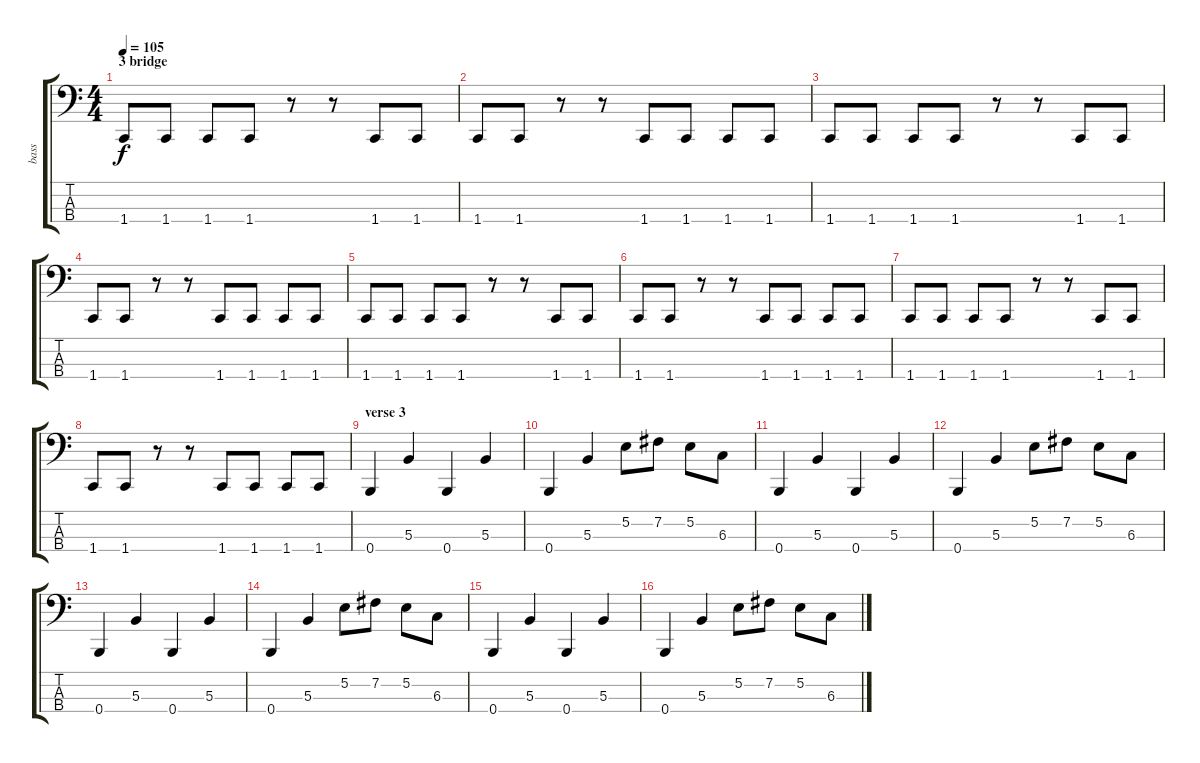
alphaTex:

\track ("bass" "bass") {instrument electricbassfinger}
\staff {score tabs}
\tuning (E2 B1 Gb1 B0) {hide}
\ts (4 4)
\section ("" "3 bridge")
\tempo 105
\clef f4
\ks c
1.4.8{dy f} 1.4.8 1.4.8 1.4.8 r.8 r.8 1.4.8 1.4.8 |
1.4.8 1.4.8 r.8 r.8 1.4.8 1.4.8 1.4.8 1.4.8 |
1.4.8 1.4.8 1.4.8 1.4.8 r.8 r.8 1.4.8 1.4.8 |
1.4.8 1.4.8 r.8 r.8 1.4.8 1.4.8 1.4.8 1.4.8 |
1.4.8 1.4.8 1.4.8 1.4.8 r.8 r.8 1.4.8 1.4.8 |
1.4.8 1.4.8 r.8 r.8 1.4.8 1.4.8 1.4.8 1.4.8 |
1.4.8 1.4.8 1.4.8 1.4.8 r.8 r.8 1.4.8 1.4.8 |
1.4.8 1.4.8 r.8 r.8 1.4.8 1.4.8 1.4.8 1.4.8 |
\section ("" "verse 3")
0.4.4 5.3.4 0.4.4 5.3.4 |
0.4.4 5.3.4 5.2.8 7.2.8 5.2.8 6.3.8 |
0.4.4 5.3.4 0.4.4 5.3.4 |
0.4.4 5.3.4 5.2.8 7.2.8 5.2.8 6.3.8 |
0.4.4 5.3.4 0.4.4 5.3.4 |
0.4.4 5.3.4 5.2.8 7.2.8 5.2.8 6.3.8 |
0.4.4 5.3.4 0.4.4 5.3.4 |
0.4.4 5.3.4 5.2.8 7.2.8 5.2.8 6.3.8
